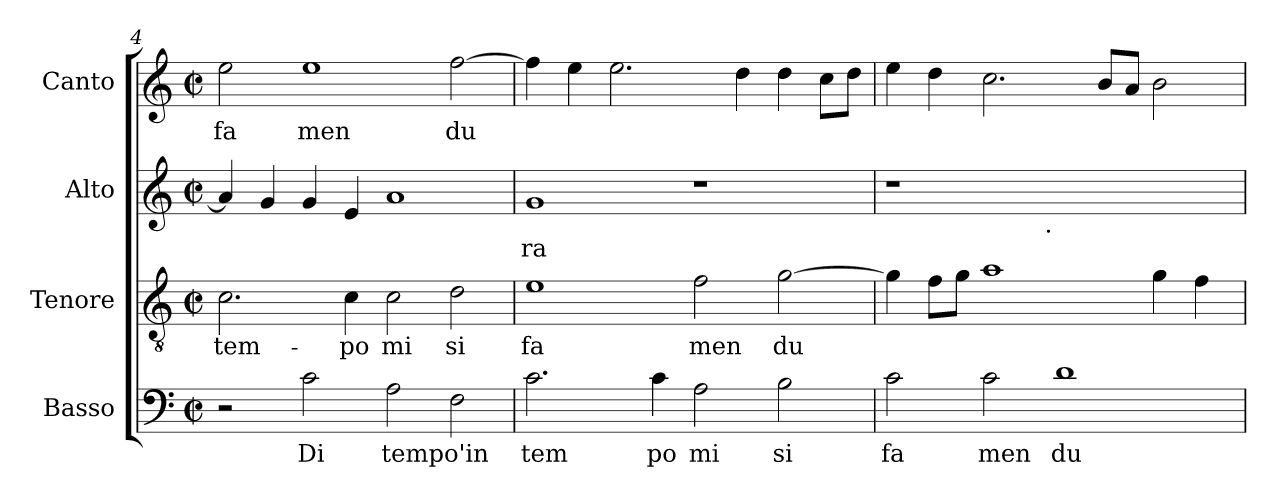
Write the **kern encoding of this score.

**kern	**text	**kern	**text	**kern	**text	**kern	**text
*part4	*part4	*part3	*part3	*part2	*part2	*part1	*part1
*staff4	*staff4	*staff3	*staff3	*staff2	*staff2	*staff1	*staff1
*I"Basso	*	*I"Tenore	*	*I"Alto	*	*I"Canto	*
*clefF4	*	*clefGv2	*	*clefG2	*	*clefG2	*
*k[]	*	*k[]	*	*k[]	*	*k[]	*
*C:	*	*C:	*	*C:	*	*C:	*
*M2/2	*	*M2/2	*	*M2/2	*	*M2/2	*
*met(c|)	*	*met(c|)	*	*met(c|)	*	*met(c|)	*
=4	=4	=4	=4	=4	=4	=4	=4
!	!	!	!LO:LY:b:cj	!	!LO:LY:b:cj	!	!LO:LY:b:cj
2r	.	2.c\	tem-	4a/]	--	2ee\	fa
!	!	!	!	!	!LO:LY:b:cj	!	!
.	.	.	.	4g/	--	.	.
!	!LO:LY:b:cj	!	!	!	!LO:LY:b:cj	!	!LO:LY:b:cj
2c\	Di	.	.	4g/	--	1ee	men
!	!	!	!LO:LY:b:cj	!	!LO:LY:b:cj	!	!
.	.	4c\	-po	4e/	--	.	.
!	!LO:LY:b:cj	!	!LO:LY:b:cj	!	!LO:LY:b:cj	!	!
2A\	tempo'in	2c\	mi	1a	--	.	.
!	!LO:LY:b:cj	!	!LO:LY:b:cj	!	!	!	!LO:LY:b:cj
2F\	.	2d\	si	.	.	[>2ff\	du
=5	=5	=5	=5	=5	=5	=5	=5
!	!LO:LY:b:cj	!	!LO:LY:b:cj	!	!LO:LY:b:cj	!	!LO:LY:b:cj
2.c\	tem	1e	fa	1g	-ra	4ff\]	.
!	!	!	!	!	!	!	!LO:LY:b:cj
.	.	.	.	.	.	4ee\	.
!	!	!	!	!	!	!	!LO:LY:b:cj
.	.	.	.	.	.	2.ee\	.
!	!LO:LY:b:cj	!	!	!	!	!	!
4c\	po	.	.	.	.	.	.
!	!LO:LY:b:cj	!	!LO:LY:b:cj	!	!	!	!
2A\	mi	2f\	men	1r	.	.	.
!	!	!	!	!	!	!	!LO:LY:b:cj
.	.	.	.	.	.	4dd\	.
!	!LO:LY:b:cj	!	!LO:LY:b:cj	!	!	!	!LO:LY:b:cj
2B\	si	[<2g\	du-	.	.	4dd\	.
!	!	!	!	!	!	!	!LO:LY:b:cj
.	.	.	.	.	.	8cc\L	.
!	!	!	!	!	!	!	!LO:LY:b:cj
.	.	.	.	.	.	8dd\J	.
!!LO:LB:g=z
=6	=6	=6	=6	=6	=6	=6	=6
!	!LO:LY:b:cj	!	!LO:LY:b:cj	!	!	!	!LO:LY:b:cj
*	*	*	*	*^	*	*	*
2c\	fa	4g\]	--	1r	2ryy	.	4ee\	.
!	!	!	!LO:LY:b:cj	!	!	!	!	!LO:LY:b:cj
.	.	8f\L	--	.	.	.	4dd\	.
!	!	!	!LO:LY:b:cj	!	!	!	!	!
.	.	8g\J	--	.	.	.	.	.
!	!LO:LY:b:cj	!	!LO:LY:b:cj	!	!	!	!	!LO:LY:b:cj
2c\	men	1a	--	.	4...ryy	.	2.cc\	.
!	!	!	!	!	!LO:TX:b:t=.	!	!	!
.	.	.	.	.	1ryy	.	.	.
!	!LO:LY:b:cj	!	!	!	!	!	!	!
1d	du	.	.	1ryy	.	.	.	.
!	!	!	!	!	!	!	!	!LO:LY:b:cj
.	.	.	.	.	.	.	8b/L	.
!	!	!	!	!	!	!	!	!LO:LY:b:cj
.	.	.	.	.	.	.	8a/J	.
!	!	!	!LO:LY:b:cj	!	!	!	!	!LO:LY:b:cj
.	.	4g\	--	.	.	.	2b\	.
!	!	!	!LO:LY:b:cj	!	!	!	!	!
.	.	4f\	--	.	.	.	.	.
.	.	.	.	.	32ryy	.	.	.
*	*	*	*	*v	*v	*	*	*
=	=	=	=	=	=	=	=
*-	*-	*-	*-	*-	*-	*-	*-
